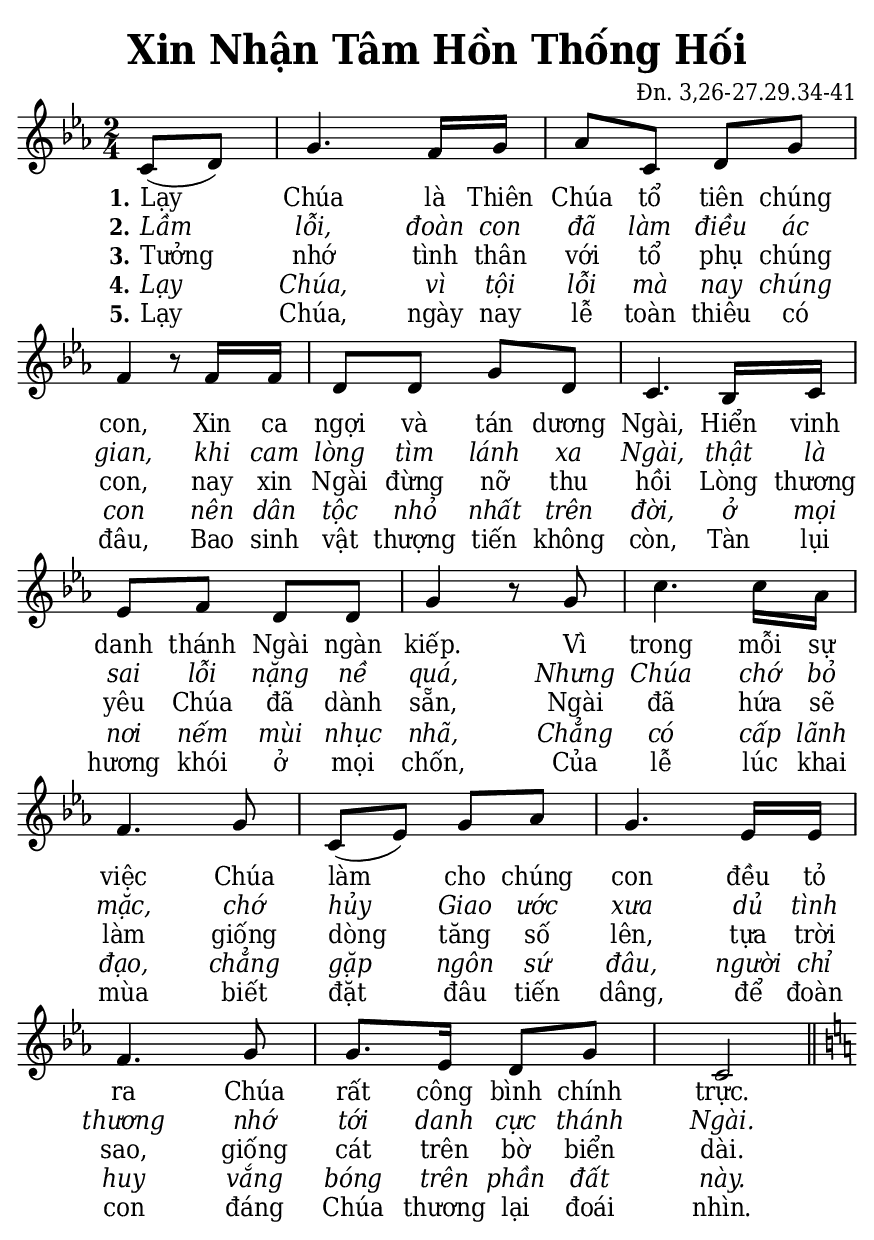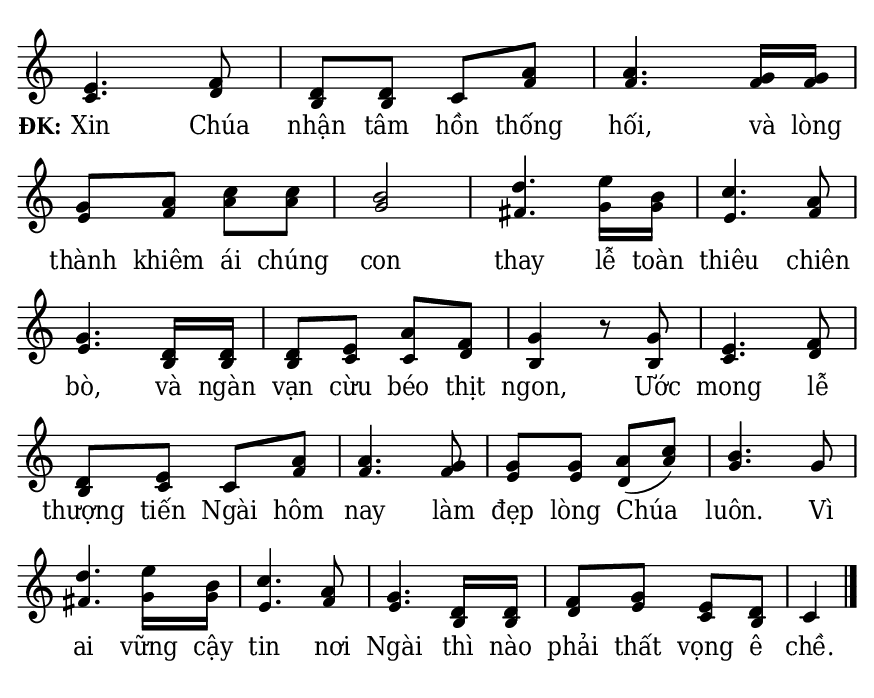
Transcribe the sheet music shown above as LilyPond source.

% Cài đặt chung\
\version "2.22.1"
\include "english.ly"

\header {
  title = \markup { \fontsize #1 "Xin Nhận Tâm Hồn Thống Hối" }
  composer = "Đn. 3,26-27.29.34-41"
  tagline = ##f
}

% Nhạc phiên khúc
nhacPhienKhucSop = \relative c' {
  \autoPageBreaksOff
  \partial 4 c8 (d) |
  g4. f16 g |
  af8 c, d g |
  f4 r8 f16 f |
  d8 d g d |
  c4. bf16 c |
  ef8 f d d |
  g4 r8 g |
  c4. c16 af |
  f4. g8 |
  c, (ef) g8 af |
  g4. ef16 ef |
  f4. g8 |
  g8. ef16 d8 g |
  c,2 \bar "||"
  
  \pageBreak
  
  \set Staff.explicitKeySignatureVisibility = #end-of-line-invisible
  \set Staff.printKeyCancellation = ##f
  \key c \major
  e4. f8 |
  d8 d c a' |
  a4.g16 g |
  g8 a c c |
  b2 |
  d4. e16 b |
  c4. a8 |
  g4.  d16 d |
  d8 e a f |
  g4 r8 g |
  e4. f8 |
  d e c a' |
  a4. g8 |
  g g a (c) |
  b4. g8 |
  d'4. e16 b |
  c4. a8 |
  g4. d16 d |
  f8 g e d |
  c4 \bar "|."
}

nhacPhienKhucAlto = \relative c' {
  r4 |
  R2*14
  
  \set Staff.explicitKeySignatureVisibility = #end-of-line-invisible
  \set Staff.printKeyCancellation = ##f
  \key c \major
  c4. d8 |
  b b c f |
  f4. f16 f |
  e8 f a a |
  g2 |
  fs4. g16 g |
  e4. f8 |
  e4. b16 b |
  b8 c c d |
  b4 r8 b |
  c4. d8 |
  b c c f |
  f4. f8 |
  e e d (a') |
  g4. g8 |
  fs4. g16 g |
  e4. f8 |
  e4. b16 b |
  d8 e c b |
  c4
}

% Lời phiên khúc
loiPhienKhucSop = \lyrics {
  <<
    {
      \set stanza = "1."
      Lạy Chúa là Thiên Chúa tổ tiên chúng con,
      Xin ca ngợi và tán dương Ngài,
      Hiển vinh danh thánh Ngài ngàn kiếp.
      Vì trong mỗi sự việc Chúa làm cho chúng con
      đều tỏ ra Chúa rất công bình chính trực.
    }
    \new Lyrics {
	    \set associatedVoice = "beSop"
	    \set stanza = "2."
      \override Lyrics.LyricText.font-shape = #'italic
	    Lầm lỗi, đoàn con đã làm điều ác gian,
	    khi cam lòng tìm lánh xa Ngài,
	    thật là sai lỗi nặng nề quá,
	    Nhưng Chúa chớ bỏ mặc, chớ hủy Giao ước xưa
	    dủ tình thương nhớ tới danh cực thánh Ngài.
    }
    \new Lyrics {
	    \set associatedVoice = "beSop"
	    \set stanza = "3."
	    Tưởng nhớ tình thân với tổ phụ chúng con,
	    nay xin Ngài đừng nỡ thu hồi
	    Lòng thương yêu Chúa đã dành sẵn,
	    Ngài đã hứa sẽ làm giống dòng tăng số lên,
	    tựa trời sao, giống cát trên bờ biển dài.
    }
    \new Lyrics {
	    \set associatedVoice = "beSop"
	    \set stanza = "4."
      \override Lyrics.LyricText.font-shape = #'italic
	    Lạy Chúa, vì tội lỗi mà nay chúng con
	    nên dân tộc nhỏ nhất trên đời,
	    ở mọi nơi nếm mùi nhục nhã,
	    Chẳng có cấp lãnh đạo, chẳng gặp ngôn sứ đâu,
	    người chỉ huy vắng bóng trên phần đất này.
    }
    \new Lyrics {
	    \set associatedVoice = "beSop"
	    \set stanza = "5."
	    Lạy Chúa, ngày nay lễ toàn thiêu có đâu,
	    Bao sinh vật thượng tiến không còn,
	    Tàn lụi hương khói ở mọi chốn,
	    Của lễ lúc khai mùa biết đặt đâu tiến dâng,
	    để đoàn con đáng Chúa thương lại đoái nhìn.
    }
  >>
  \set stanza = "ĐK:"
  Xin Chúa nhận tâm hồn thống hối,
  và lòng thành khiêm ái chúng con thay lễ toàn thiêu chiên bò,
  và ngàn vạn cừu béo thịt ngon,
  Ước mong lễ thượng tiến Ngài hôm nay làm đẹp lòng Chúa luôn.
  Vì ai vững cậy tin nơi Ngài thì nào phải thất vọng ê chề.
}

% Dàn trang
\paper {
  #(set-paper-size "a5")
  top-margin = 3\mm
  bottom-margin = 3\mm
  left-margin = 3\mm
  right-margin = 3\mm
  indent = #0
  #(define fonts
	 (make-pango-font-tree "Deja Vu Serif Condensed"
	 		       "Deja Vu Serif Condensed"
			       "Deja Vu Serif Condensed"
			       (/ 20 20)))
  print-page-number = ##f
  system-system-spacing = #'((basic-distance . 0.1) (padding . 2))
}

TongNhip = {
  \key ef \major \time 2/4
  \set Timing.beamExceptions = #'()
  \set Timing.baseMoment = #(ly:make-moment 1/4)
}

% Đổi kích thước nốt cho bè phụ
notBePhu =
#(define-music-function (font-size music) (number? ly:music?)
   (for-some-music
     (lambda (m)
       (if (music-is-of-type? m 'rhythmic-event)
           (begin
             (set! (ly:music-property m 'tweaks)
                   (cons `(font-size . ,font-size)
                         (ly:music-property m 'tweaks)))
             #t)
           #f))
     music)
   music)

\score {
  \new ChoirStaff <<
    \new Staff \with {
        \consists "Merge_rests_engraver"
        printPartCombineTexts = ##f
      }
      <<
      \new Voice \TongNhip \partCombine 
        \nhacPhienKhucSop
        \notBePhu -1 { \nhacPhienKhucAlto }
      \new NullVoice = beSop \nhacPhienKhucSop
      \new Lyrics \lyricsto beSop \loiPhienKhucSop
      >>
  >>
  \layout {
    \override Lyrics.LyricSpace.minimum-distance = #1.5
    \override Score.BarNumber.break-visibility = ##(#f #f #f)
    \override Score.SpacingSpanner.uniform-stretching = ##t
  } 
}
